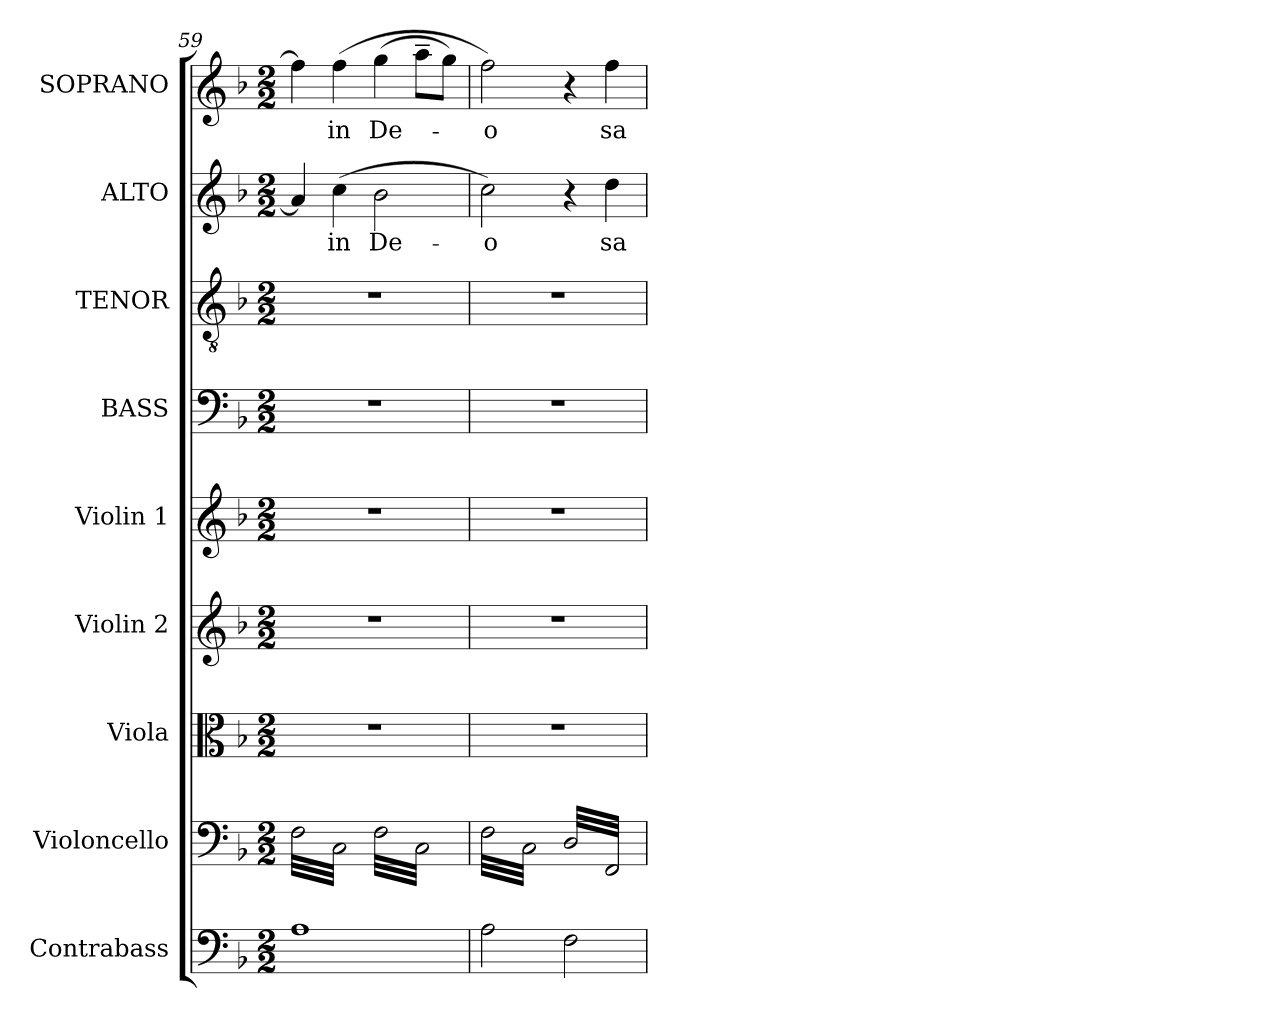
**kern	**kern	**kern	**kern	**kern	**kern	**kern	**kern	**text	**kern	**text
*part9	*part8	*part7	*part6	*part5	*part4	*part3	*part2	*part2	*part1	*part1
*staff9	*staff8	*staff7	*staff6	*staff5	*staff4	*staff3	*staff2	*staff2	*staff1	*staff1
*I"Contrabass	*I"Violoncello	*I"Viola	*I"Violin 2	*I"Violin 1	*I"BASS	*I"TENOR	*I"ALTO	*	*I"SOPRANO	*
*I'Cb.	*I'Vc.	*I'Vla.	*I'Vln. 2	*I'Vln. 1	*I'B.	*I'T.	*I'A.	*	*I'S.	*
*clefF4	*clefF4	*clefC3	*clefG2	*clefG2	*clefF4	*clefGv2	*clefG2	*	*clefG2	*
*ITrd7c12	*	*	*	*	*	*ITrd7c12	*	*	*	*
*k[b-]	*k[b-]	*k[b-]	*k[b-]	*k[b-]	*k[b-]	*k[b-]	*k[b-]	*	*k[b-]	*
*F:	*F:	*F:	*F:	*F:	*F:	*F:	*F:	*	*F:	*
*M2/2	*M2/2	*M2/2	*M2/2	*M2/2	*M2/2	*M2/2	*M2/2	*	*M2/2	*
=59	=59	=59	=59	=59	=59	=59	=59	=59	=59	=59
*	*tremolo	*	*	*	*	*	*	*	*	*
1AAi	(32Fi\LLL	1r	1r	1r	1r	1r	4ai/]	.	4ffi\]	.
.	32Ci\)	.	.	.	.	.	.	.	.	.
.	32Fi\	.	.	.	.	.	.	.	.	.
.	32Ci\)	.	.	.	.	.	.	.	.	.
.	32Fi\	.	.	.	.	.	.	.	.	.
.	32Ci\)	.	.	.	.	.	.	.	.	.
.	32Fi\	.	.	.	.	.	.	.	.	.
.	32Ci\)	.	.	.	.	.	.	.	.	.
!	!	!	!	!	!	!	!	!LO:LY:b:color=#000000	!	!
!	!	!	!	!	!	!	!	!	!	!LO:LY:b:color=#000000
.	32Fi\	.	.	.	.	.	(4cci\	in	(4ffi\	in
.	32Ci\)	.	.	.	.	.	.	.	.	.
.	32Fi\	.	.	.	.	.	.	.	.	.
.	32Ci\)	.	.	.	.	.	.	.	.	.
.	32Fi\	.	.	.	.	.	.	.	.	.
.	32Ci\)	.	.	.	.	.	.	.	.	.
.	32Fi\	.	.	.	.	.	.	.	.	.
.	32Ci\)JJJ	.	.	.	.	.	.	.	.	.
!	!	!	!	!	!	!	!	!LO:LY:b:color=#000000	!	!
!	!	!	!	!	!	!	!	!	!	!LO:LY:b:color=#000000
.	(32Fi\LLL	.	.	.	.	.	2b-i\	De-	(4ggi\	De-
.	32Ci\)	.	.	.	.	.	.	.	.	.
.	32Fi\	.	.	.	.	.	.	.	.	.
.	32Ci\)	.	.	.	.	.	.	.	.	.
.	32Fi\	.	.	.	.	.	.	.	.	.
.	32Ci\)	.	.	.	.	.	.	.	.	.
.	32Fi\	.	.	.	.	.	.	.	.	.
.	32Ci\)	.	.	.	.	.	.	.	.	.
.	32Fi\	.	.	.	.	.	.	.	8aa~i\L	.
.	32Ci\)	.	.	.	.	.	.	.	.	.
.	32Fi\	.	.	.	.	.	.	.	.	.
.	32Ci\)	.	.	.	.	.	.	.	.	.
.	32Fi\	.	.	.	.	.	.	.	8ggi\J)	.
.	32Ci\)	.	.	.	.	.	.	.	.	.
.	32Fi\	.	.	.	.	.	.	.	.	.
.	32Ci\)JJJ	.	.	.	.	.	.	.	.	.
!!LO:LB:g=z
=60	=60	=60	=60	=60	=60	=60	=60	=60	=60	=60
!	!	!	!	!	!	!	!	!LO:LY:b:color=#000000	!	!
!	!	!	!	!	!	!	!	!	!	!LO:LY:b:color=#000000
2AAi\	(32Fi\LLL	1r	1r	1r	1r	1r	2cci\)	-o	2ffi\)	-o
.	32Ci\)	.	.	.	.	.	.	.	.	.
.	32Fi\	.	.	.	.	.	.	.	.	.
.	32Ci\)	.	.	.	.	.	.	.	.	.
.	32Fi\	.	.	.	.	.	.	.	.	.
.	32Ci\)	.	.	.	.	.	.	.	.	.
.	32Fi\	.	.	.	.	.	.	.	.	.
.	32Ci\)	.	.	.	.	.	.	.	.	.
.	32Fi\	.	.	.	.	.	.	.	.	.
.	32Ci\)	.	.	.	.	.	.	.	.	.
.	32Fi\	.	.	.	.	.	.	.	.	.
.	32Ci\)	.	.	.	.	.	.	.	.	.
.	32Fi\	.	.	.	.	.	.	.	.	.
.	32Ci\)	.	.	.	.	.	.	.	.	.
.	32Fi\	.	.	.	.	.	.	.	.	.
.	32Ci\)JJJ	.	.	.	.	.	.	.	.	.
2FFi\	(32Di/LLL	.	.	.	.	.	4r	.	4r	.
.	32FFi/)	.	.	.	.	.	.	.	.	.
.	32Di/	.	.	.	.	.	.	.	.	.
.	32FFi/)	.	.	.	.	.	.	.	.	.
.	32Di/	.	.	.	.	.	.	.	.	.
.	32FFi/)	.	.	.	.	.	.	.	.	.
.	32Di/	.	.	.	.	.	.	.	.	.
.	32FFi/)	.	.	.	.	.	.	.	.	.
!	!	!	!	!	!	!	!	!LO:LY:b:color=#000000	!	!
!	!	!	!	!	!	!	!	!	!	!LO:LY:b:color=#000000
.	32Di/	.	.	.	.	.	4ddi\	sa-	4ffi\	sa-
.	32FFi/)	.	.	.	.	.	.	.	.	.
.	32Di/	.	.	.	.	.	.	.	.	.
.	32FFi/)	.	.	.	.	.	.	.	.	.
.	32Di/	.	.	.	.	.	.	.	.	.
.	32FFi/)	.	.	.	.	.	.	.	.	.
.	32Di/	.	.	.	.	.	.	.	.	.
.	32FFi/)JJJ	.	.	.	.	.	.	.	.	.
*	*Xtremolo	*	*	*	*	*	*	*	*	*
.	.	.	.	.	.	.	.	.	.	.
.	.	.	.	.	.	.	.	.	.	.
.	.	.	.	.	.	.	.	.	.	.
.	.	.	.	.	.	.	.	.	.	.
.	.	.	.	.	.	.	.	.	.	.
.	.	.	.	.	.	.	.	.	.	.
.	.	.	.	.	.	.	.	.	.	.
.	.	.	.	.	.	.	.	.	.	.
=	=	=	=	=	=	=	=	=	=	=
*-	*-	*-	*-	*-	*-	*-	*-	*-	*-	*-
